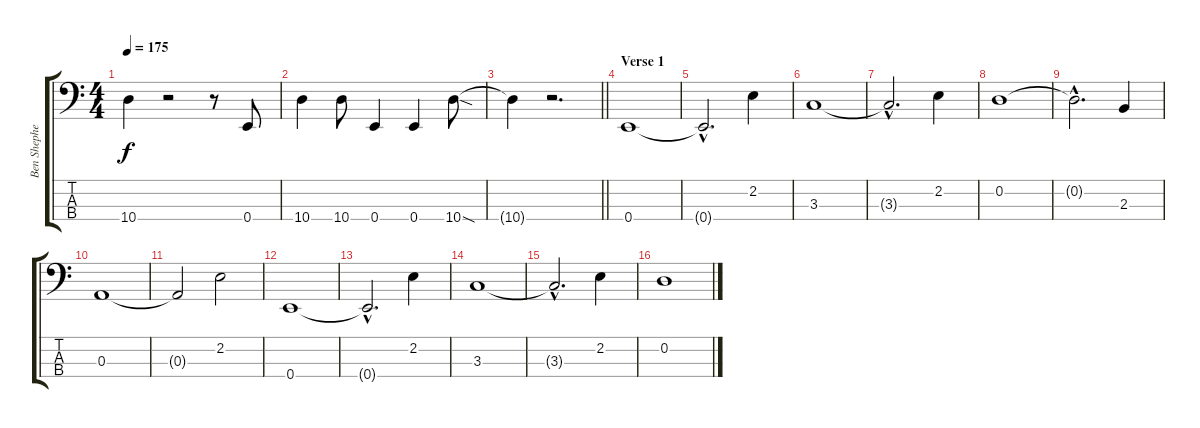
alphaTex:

\track ("Ben Shepherd-Bass" "Ben Shephe") {instrument electricbassfinger}
\staff {score tabs}
\tuning (G2 D2 A1 E1) {hide}
\ts (4 4)
\tempo 175
\clef f4
\ks c
10.4{t}.4{dy f} r.2 r.8 0.4.8 |
10.4.4 10.4.8 0.4.4 0.4.4 10.4{sod}.8 |
\barLineRight lightlight
10.4{t}.4 r.2{d} |
\section ("" "Verse 1")
0.4.1 |
0.4{hac t}.2{d} 2.2.4 |
3.3.1 |
3.3{hac t}.2{d} 2.2.4 |
0.2.1 |
0.2{hac t}.2{d} 2.3.4 |
0.3.1 |
0.3{t}.2 2.2.2 |
0.4.1 |
0.4{hac t}.2{d} 2.2.4 |
3.3.1 |
3.3{hac t}.2{d} 2.2.4 |
0.2.1
